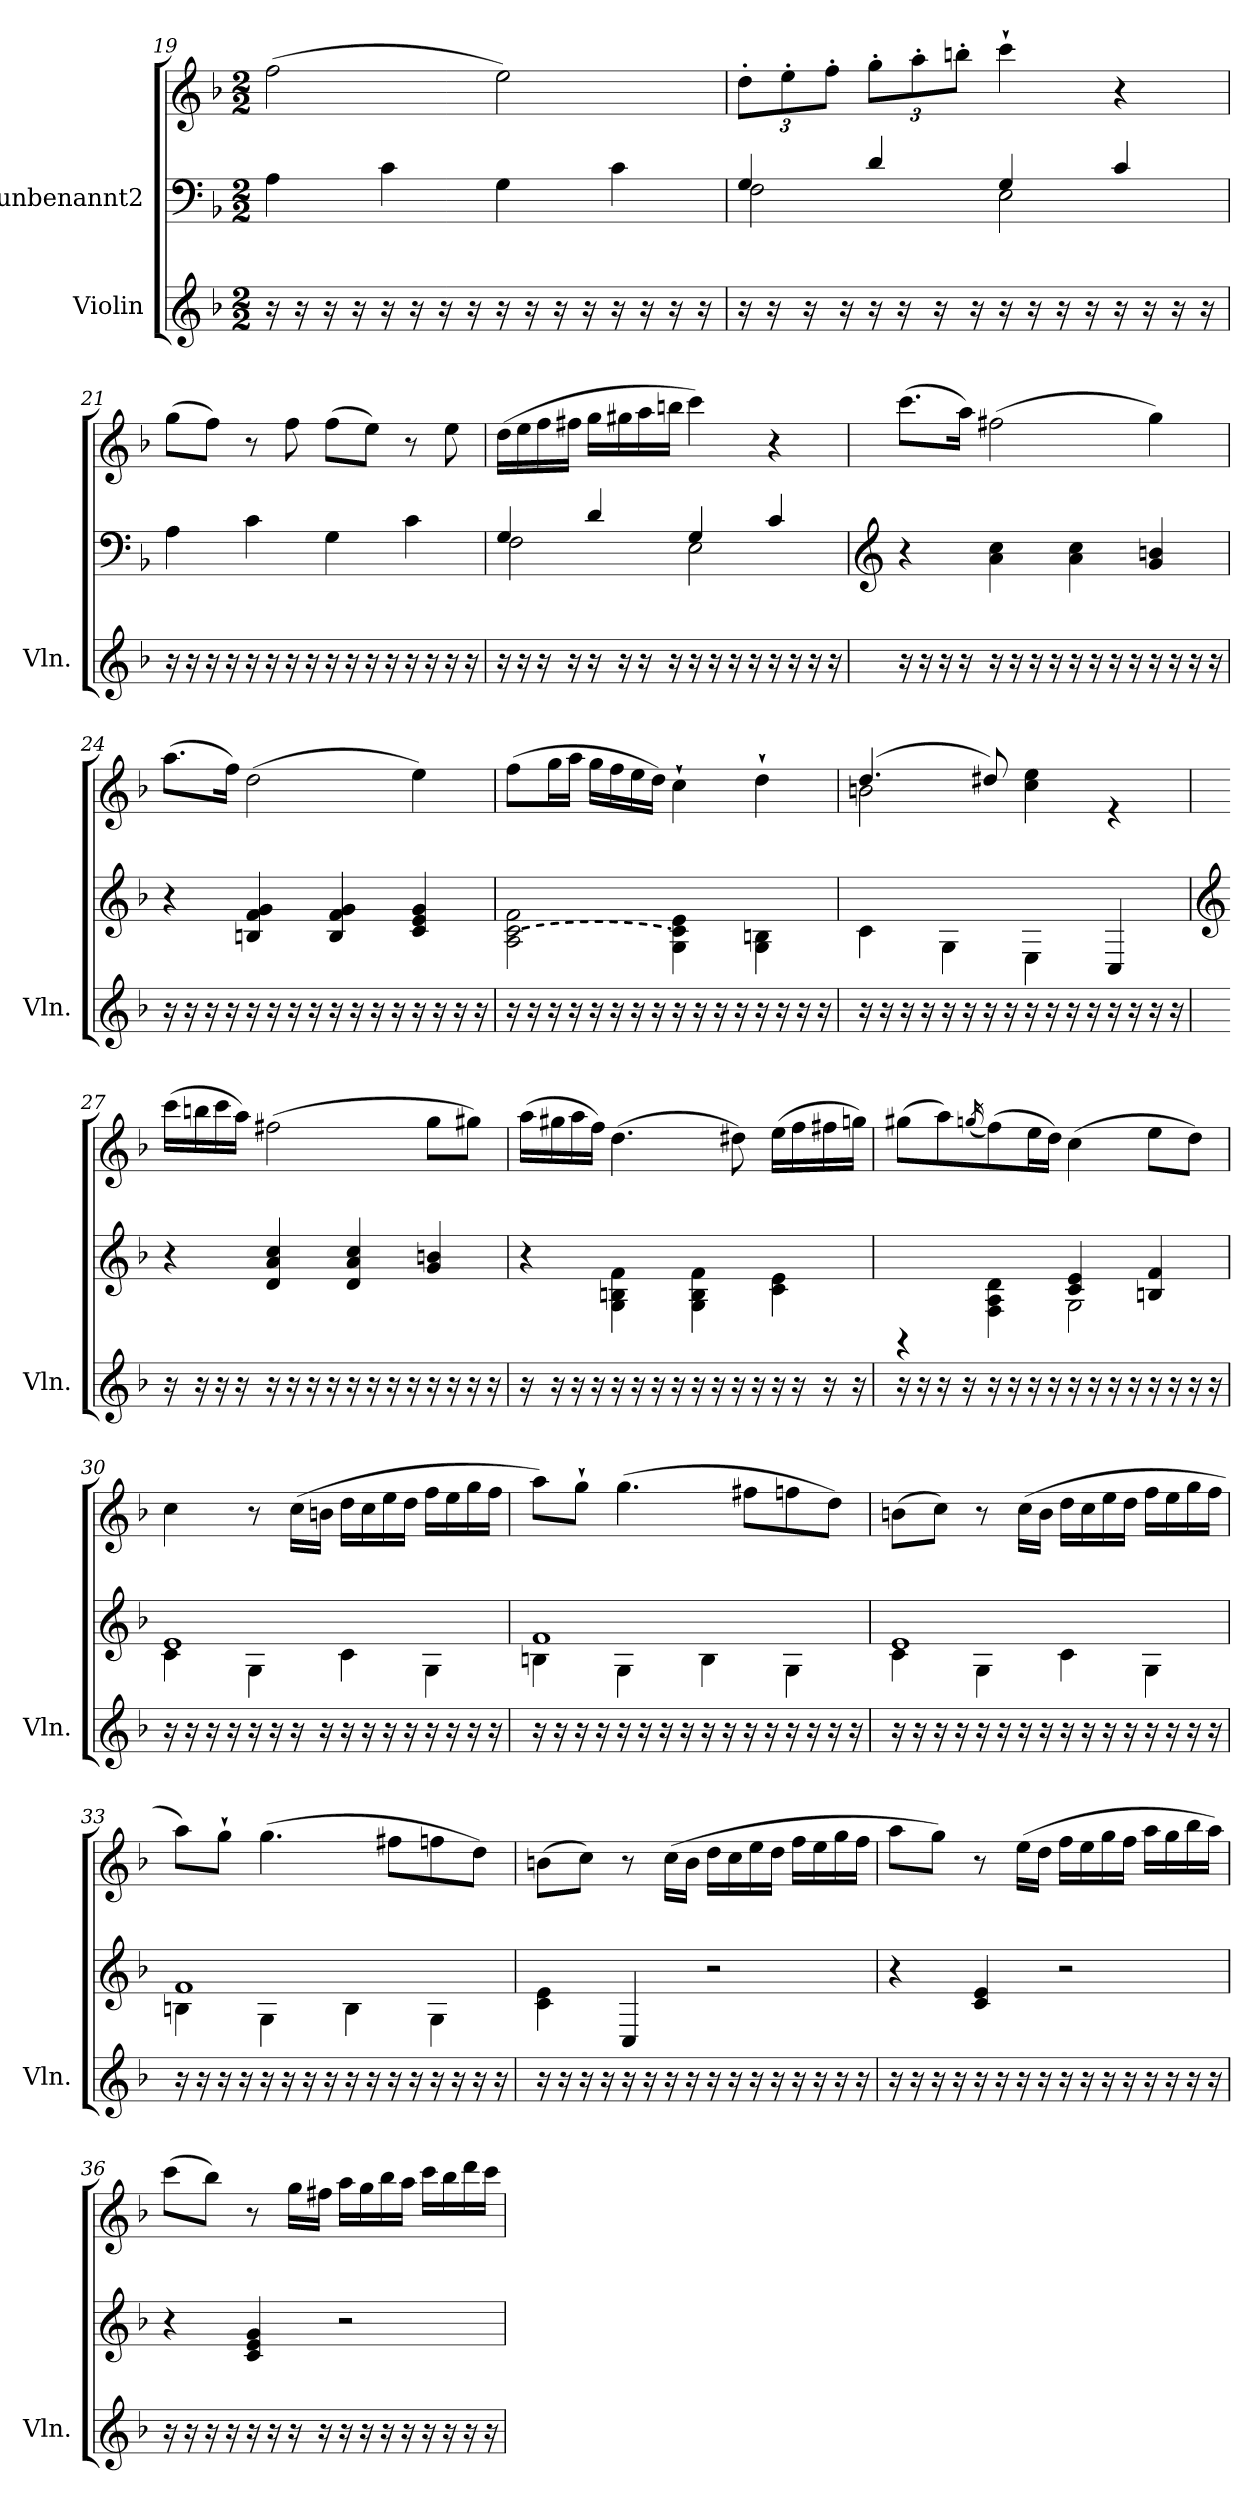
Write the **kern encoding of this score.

**kern	**kern	**kern
*part2	*part1	*part1
*staff3	*staff2	*staff1
*I"Violin	*I"unbenannt2	*
*I'Vln.	*	*
!!LO:LB:g=z
*clefG2	*clefF4	*clefG2
*k[b-]	*k[b-]	*k[b-]
*M2/2	*M2/2	*M2/2
=19	=19	=19
16r	4A\	(>2ff\
16r	.	.
16r	.	.
16r	.	.
16r	4c\	.
16r	.	.
16r	.	.
16r	.	.
16r	4G\	2ee\)
16r	.	.
16r	.	.
16r	.	.
16r	4c\	.
16r	.	.
16r	.	.
16r	.	.
=20	=20	=20
*	*^	*
*	*	*	*Xbrackettup
16r	4G/	2F\	12dd'\L
16r	.	.	.
.	.	.	12ee'\
16r	.	.	.
.	.	.	12ff'\J
16r	.	.	.
16r	4d/	.	12gg'\L
16r	.	.	.
.	.	.	12aa'\
16r	.	.	.
.	.	.	12bbn'\J
16r	.	.	.
16r	4G/	2E\	4ccc`\
16r	.	.	.
16r	.	.	.
16r	.	.	.
16r	4c/	.	4r
16r	.	.	.
16r	.	.	.
16r	.	.	.
*	*v	*v	*
=21	=21	=21
16r	4A\	(>8gg\L
16r	.	.
16r	.	8ff\J)
16r	.	.
16r	4c\	8r
16r	.	.
16r	.	8ff\
16r	.	.
16r	4G\	(>8ff\L
16r	.	.
16r	.	8ee\J)
16r	.	.
16r	4c\	8r
16r	.	.
16r	.	8ee\
16r	.	.
!!LO:LB:g=z
=22	=22	=22
*	*^	*
16r	4G/	2F\	(>16dd\LL
16r	.	.	16ee\
16r	.	.	16ff\
16r	.	.	16ff#X\JJ
16r	4d/	.	16gg\LL
16r	.	.	16gg#X\
16r	.	.	16aa\
16r	.	.	16bbn\JJ
16r	4G/	2E\	4ccc\)
16r	.	.	.
16r	.	.	.
16r	.	.	.
16r	4c/	.	4r
16r	.	.	.
16r	.	.	.
16r	.	.	.
*	*v	*v	*
!!LO:LB:g=z
=23	=23	=23
*	*clefG2	*
16r	4r	(>8.ccc\L
16r	.	.
16r	.	.
16r	.	16aa\Jk)
16r	4a\ 4cc\	(>2ff#X\
16r	.	.
16r	.	.
16r	.	.
16r	4a\ 4cc\	.
16r	.	.
16r	.	.
16r	.	.
16r	4g/ 4bn/	4gg\)
16r	.	.
16r	.	.
16r	.	.
=24	=24	=24
16r	4r	(>8.aa\L
16r	.	.
16r	.	.
16r	.	16ff\Jk)
16r	4Bn/ 4f/ 4g/	(>2dd\
16r	.	.
16r	.	.
16r	.	.
16r	4B/ 4f/ 4g/	.
16r	.	.
16r	.	.
16r	.	.
16r	4c/ 4e/ 4g/	4ee\)
16r	.	.
16r	.	.
16r	.	.
=25	=25	=25
!	!LO:T:n=2:dash	!
16r	2A\ [2c\ 2f\	(>8ff\L
16r	.	.
16r	.	16gg\L
16r	.	16aa\JJ
16r	.	16gg\LL
16r	.	16ff\
16r	.	16ee\
16r	.	16dd\JJ)
16r	4G\ 4c\] 4e\	4cc`\
16r	.	.
16r	.	.
16r	.	.
16r	4G\ 4Bn\	4dd`\
16r	.	.
16r	.	.
16r	.	.
!!LO:PB:g=z
=26	=26	=26
*	*	*^
16r	4c\	(>4.dd/	2bn\
16r	.	.	.
16r	.	.	.
16r	.	.	.
16r	4G\	.	.
16r	.	.	.
16r	.	8dd#X/)	.
16r	.	.	.
16r	4E\	4cc\ 4ee\	2ryy
16r	.	.	.
16r	.	.	.
16r	.	.	.
16r	4C/	4re	.
16r	.	.	.
16r	.	.	.
16r	.	.	.
*	*	*v	*v
!!LO:LB:g=z
=27	=27	=27
*	*clefG2	*
16r	4r	(>16ccc\LL
16r	.	16bbn\
16r	.	16ccc\
16r	.	16aa\JJ)
16r	4d/ 4a/ 4cc/	(>2ff#X\
16r	.	.
16r	.	.
16r	.	.
16r	4d/ 4a/ 4cc/	.
16r	.	.
16r	.	.
16r	.	.
16r	4g/ 4bn/	8gg\L
16r	.	.
16r	.	8gg#X\J)
16r	.	.
=28	=28	=28
16r	4r	(>16aa\LL
16r	.	16gg#X\
16r	.	16aa\
16r	.	16ff\JJ)
16r	4G\ 4Bn\ 4f\	(>4.dd\
16r	.	.
16r	.	.
16r	.	.
16r	4G\ 4B\ 4f\	.
16r	.	.
16r	.	8dd#X\)
16r	.	.
16r	4c\ 4e\	(>16ee\LL
16r	.	16ff\
16r	.	16ff#X\
16r	.	16ggn\JJ)
=29	=29	=29
*	*^	*
16r	4rGG	2ryy	(>8gg#X\L
16r	.	.	.
16r	.	.	8aa\)
16r	.	.	.
.	.	.	(<16qggn/
16r	4F\ 4A\ 4d\	.	(>8ff\)
16r	.	.	.
16r	.	.	16ee\L
16r	.	.	16dd\JJ)
16r	4c/ 4e/	2G\	(>4cc\
16r	.	.	.
16r	.	.	.
16r	.	.	.
16r	4Bn/ 4f/	.	8ee\L
16r	.	.	.
16r	.	.	8dd\J)
16r	.	.	.
!!LO:LB:g=z
=30	=30	=30	=30
16r	1e	4c\	4cc\
16r	.	.	.
16r	.	.	.
16r	.	.	.
16r	.	4G\	8r
16r	.	.	.
16r	.	.	(>16cc\LL
16r	.	.	16bn\JJ
16r	.	4c\	16dd\LL
16r	.	.	16cc\
16r	.	.	16ee\
16r	.	.	16dd\JJ
16r	.	4G\	16ff\LL
16r	.	.	16ee\
16r	.	.	16gg\
16r	.	.	16ff\JJ
=31	=31	=31	=31
16r	1f	4Bn\	8aa\L)
16r	.	.	.
16r	.	.	8gg`\J
16r	.	.	.
16r	.	4G\	(>4.gg\
16r	.	.	.
16r	.	.	.
16r	.	.	.
16r	.	4B\	.
16r	.	.	.
16r	.	.	8ff#X\L
16r	.	.	.
16r	.	4G\	8ffn\
16r	.	.	.
16r	.	.	8dd\J)
16r	.	.	.
=32	=32	=32	=32
16r	1e	4c\	(>8bn\L
16r	.	.	.
16r	.	.	8cc\J)
16r	.	.	.
16r	.	4G\	8r
16r	.	.	.
16r	.	.	(>16cc\LL
16r	.	.	16b\JJ
16r	.	4c\	16dd\LL
16r	.	.	16cc\
16r	.	.	16ee\
16r	.	.	16dd\JJ
16r	.	4G\	16ff\LL
16r	.	.	16ee\
16r	.	.	16gg\
16r	.	.	16ff\JJ
!!LO:LB:g=z
=33	=33	=33	=33
16r	1f	4Bn\	8aa\L)
16r	.	.	.
16r	.	.	8gg`\J
16r	.	.	.
16r	.	4G\	(>4.gg\
16r	.	.	.
16r	.	.	.
16r	.	.	.
16r	.	4B\	.
16r	.	.	.
16r	.	.	8ff#X\L
16r	.	.	.
16r	.	4G\	8ffn\
16r	.	.	.
16r	.	.	8dd\J)
16r	.	.	.
*	*v	*v	*
=34	=34	=34
16r	4c\ 4e\	(>8bn\L
16r	.	.
16r	.	8cc\J)
16r	.	.
16r	4C/	8r
16r	.	.
16r	.	(>16cc\LL
16r	.	16b\JJ
16r	2r	16dd\LL
16r	.	16cc\
16r	.	16ee\
16r	.	16dd\JJ
16r	.	16ff\LL
16r	.	16ee\
16r	.	16gg\
16r	.	16ff\JJ
=35	=35	=35
16r	4r	8aa\L
16r	.	.
16r	.	8gg\J)
16r	.	.
16r	4c/ 4e/	8r
16r	.	.
16r	.	(>16ee\LL
16r	.	16dd\JJ
16r	2r	16ff\LL
16r	.	16ee\
16r	.	16gg\
16r	.	16ff\JJ
16r	.	16aa\LL
16r	.	16gg\
16r	.	16bb-\
16r	.	16aa\JJ)
!!LO:PB:g=z
=36	=36	=36
16r	4r	(>8ccc\L
16r	.	.
16r	.	8bb-\J)
16r	.	.
16r	4c/ 4e/ 4g/	8r
16r	.	.
16r	.	16gg\LL
16r	.	16ff#X\JJ
16r	2r	16aa\LL
16r	.	16gg\
16r	.	16bb-\
16r	.	16aa\JJ
16r	.	16ccc\LL
16r	.	16bb-\
16r	.	16ddd\
16r	.	16ccc\JJ
=	=	=
*-	*-	*-
